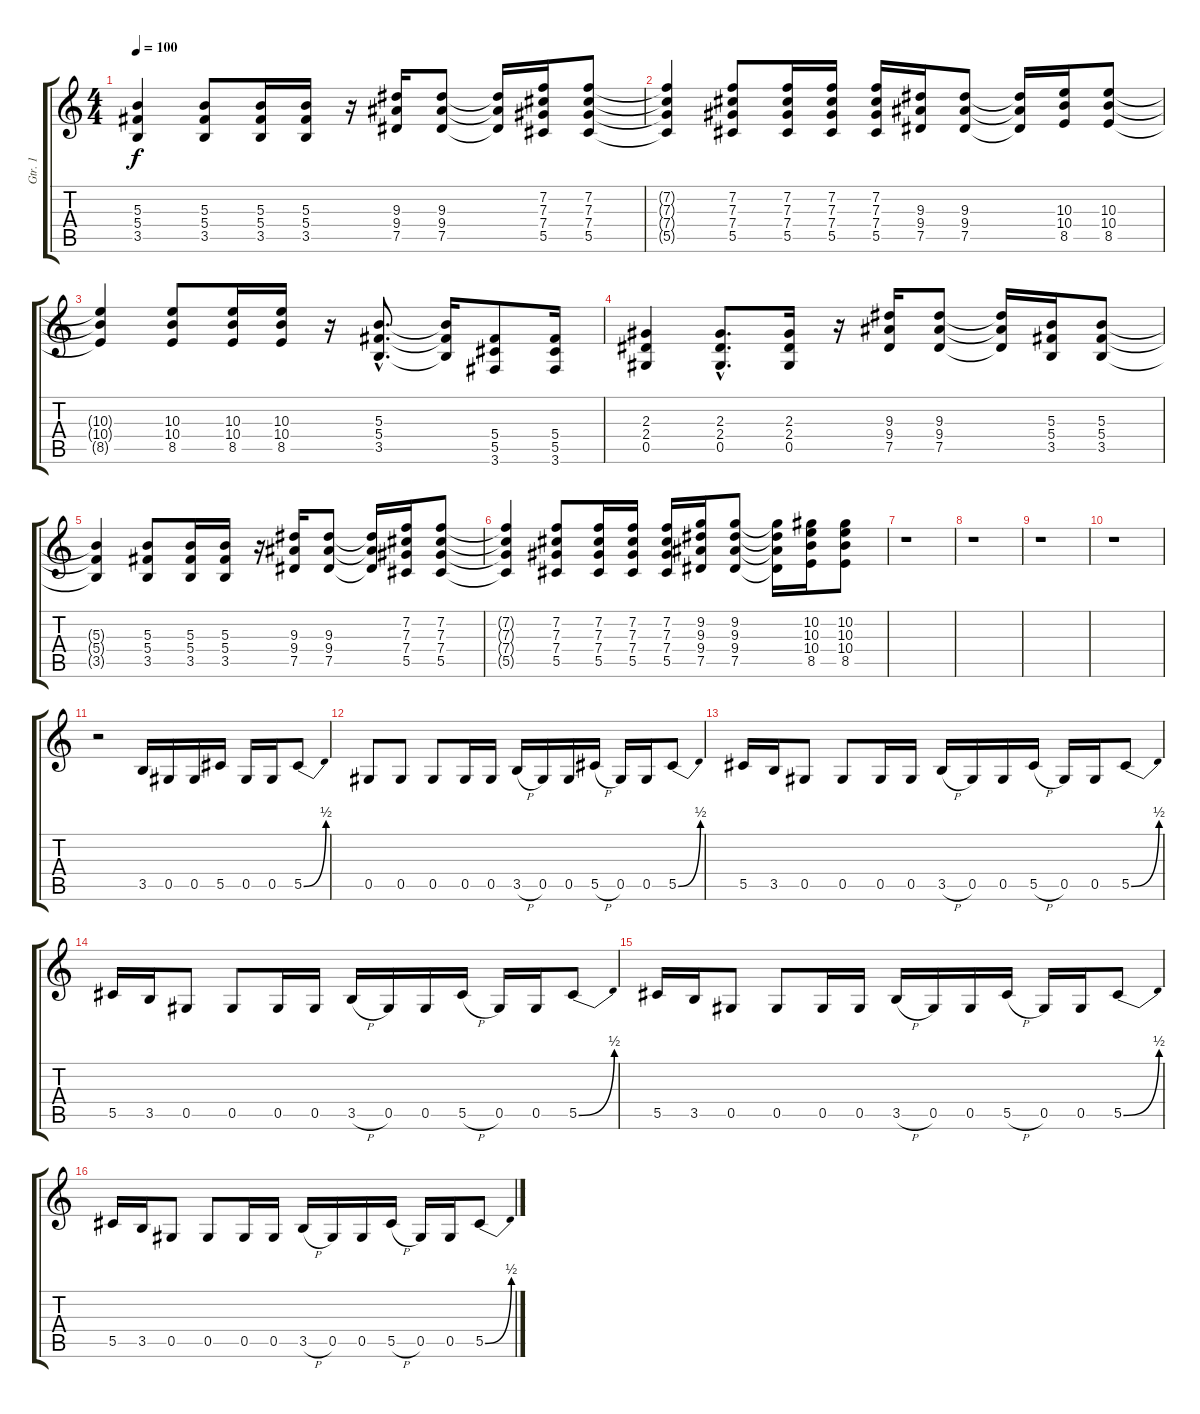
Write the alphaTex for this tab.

\track ("Gtr. 1" "Gtr. 1") {instrument distortionguitar}
\staff {score tabs}
\tuning (Eb4 Bb3 Gb3 Db3 Ab2 Eb2) {hide}
\ts (4 4)
\tempo 100
\clef g2
\ks c
(5.3{t} 5.4{t} 3.5{t}).4{dy f} (5.3 5.4 3.5).8 (5.3 5.4 3.5).16 (5.3 5.4 3.5).16 r.16 (9.3 9.4 7.5).16 (9.3 9.4 7.5).8 (9.3{t} 9.4{t} 7.5{t}).16 (7.2 7.3 7.4 5.5).16 (7.2 7.3 7.4 5.5).8 |
(7.2{t} 7.3{t} 7.4{t} 5.5{t}).4 (7.2 7.3 7.4 5.5).8 (7.2 7.3 7.4 5.5).16 (7.2 7.3 7.4 5.5).16 (7.2 7.3 7.4 5.5).16 (9.3 9.4 7.5).16 (9.3 9.4 7.5).8 (9.3{t} 9.4{t} 7.5{t}).16 (10.3 10.4 8.5).16 (10.3 10.4 8.5).8 |
(10.3{t} 10.4{t} 8.5{t}).4 (10.3 10.4 8.5).8 (10.3 10.4 8.5).16 (10.3 10.4 8.5).16 r.16 (5.3{hac} 5.4{hac} 3.5{hac}).8{d} (5.3{t} 5.4{t} 3.5{t}).16 (5.4 5.5 3.6).8 (5.4 5.5 3.6).16 |
(2.3 2.4 0.5).4 (2.3{hac} 2.4{hac} 0.5{hac}).8{d} (2.3 2.4 0.5).16 r.16 (9.3 9.4 7.5).16 (9.3 9.4 7.5).8 (9.3{t} 9.4{t} 7.5{t}).16 (5.3 5.4 3.5).16 (5.3 5.4 3.5).8 |
(5.3{t} 5.4{t} 3.5{t}).4 (5.3 5.4 3.5).8 (5.3 5.4 3.5).16 (5.3 5.4 3.5).16 r.16 (9.3 9.4 7.5).16 (9.3 9.4 7.5).8 (9.3{t} 9.4{t} 7.5{t}).16 (7.2 7.3 7.4 5.5).16 (7.2 7.3 7.4 5.5).8 |
(7.2{t} 7.3{t} 7.4{t} 5.5{t}).4 (7.2 7.3 7.4 5.5).8 (7.2 7.3 7.4 5.5).16 (7.2 7.3 7.4 5.5).16 (7.2 7.3 7.4 5.5).16 (9.2 9.3 9.4 7.5).16 (9.2 9.3 9.4 7.5).8 (9.2{t} 9.3{t} 9.4{t} 7.5{t}).16 (10.2 10.3 10.4 8.5).16 (10.2 10.3 10.4 8.5).8 |
r.1 |
r.1 |
r.1 |
r.1 |
r.2 3.5.16 0.5.16 0.5.16 5.5.16 0.5.16 0.5.16 5.5{be (bend 0 0 60 2)}.8 |
0.5.8 0.5.8 0.5.8 0.5.16 0.5.16 3.5{h}.16 0.5.16 0.5.16 5.5{h}.16 0.5.16 0.5.16 5.5{be (bend 0 0 60 2)}.8 |
5.5.16 3.5.16 0.5.8 0.5.8 0.5.16 0.5.16 3.5{h}.16 0.5.16 0.5.16 5.5{h}.16 0.5.16 0.5.16 5.5{be (bend 0 0 60 2)}.8 |
5.5.16 3.5.16 0.5.8 0.5.8 0.5.16 0.5.16 3.5{h}.16 0.5.16 0.5.16 5.5{h}.16 0.5.16 0.5.16 5.5{be (bend 0 0 60 2)}.8 |
5.5.16 3.5.16 0.5.8 0.5.8 0.5.16 0.5.16 3.5{h}.16 0.5.16 0.5.16 5.5{h}.16 0.5.16 0.5.16 5.5{be (bend 0 0 60 2)}.8 |
5.5.16 3.5.16 0.5.8 0.5.8 0.5.16 0.5.16 3.5{h}.16 0.5.16 0.5.16 5.5{h}.16 0.5.16 0.5.16 5.5{be (bend 0 0 60 2)}.8
